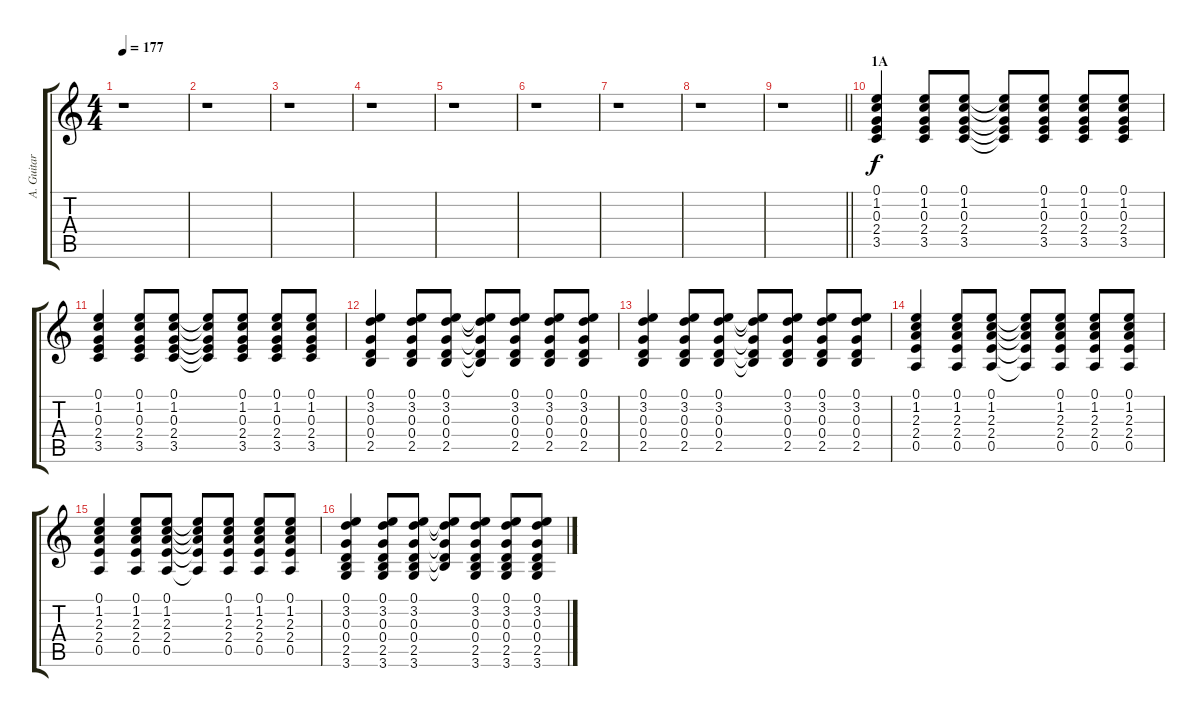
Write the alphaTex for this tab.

\track ("A. Guitar " "A. Guitar ") {instrument acousticguitarsteel}
\staff {score tabs}
\tuning (E4 B3 G3 D3 A2 E2) {hide}
\ts (4 4)
\tempo 177
\clef g2
\ks c
r.1{dy f} |
r.1 |
r.1 |
r.1 |
r.1 |
r.1 |
r.1 |
r.1 |
\barLineRight lightlight
r.1 |
\section ("" "1A")
(0.1 1.2 0.3 2.4 3.5).4 (0.1 1.2 0.3 2.4 3.5).8 (0.1 1.2 0.3 2.4 3.5).8 (0.1{t} 1.2{t} 0.3{t} 2.4{t} 3.5{t}).8 (0.1 1.2 0.3 2.4 3.5).8 (0.1 1.2 0.3 2.4 3.5).8 (0.1 1.2 0.3 2.4 3.5).8 |
(0.1 1.2 0.3 2.4 3.5).4 (0.1 1.2 0.3 2.4 3.5).8 (0.1 1.2 0.3 2.4 3.5).8 (0.1{t} 1.2{t} 0.3{t} 2.4{t} 3.5{t}).8 (0.1 1.2 0.3 2.4 3.5).8 (0.1 1.2 0.3 2.4 3.5).8 (0.1 1.2 0.3 2.4 3.5).8 |
(0.1 3.2 0.3 0.4 2.5).4 (0.1 3.2 0.3 0.4 2.5).8 (0.1 3.2 0.3 0.4 2.5).8 (0.1{t} 3.2{t} 0.3{t} 0.4{t} 2.5{t}).8 (0.1 3.2 0.3 0.4 2.5).8 (0.1 3.2 0.3 0.4 2.5).8 (0.1 3.2 0.3 0.4 2.5).8 |
(0.1 3.2 0.3 0.4 2.5).4 (0.1 3.2 0.3 0.4 2.5).8 (0.1 3.2 0.3 0.4 2.5).8 (0.1{t} 3.2{t} 0.3{t} 0.4{t} 2.5{t}).8 (0.1 3.2 0.3 0.4 2.5).8 (0.1 3.2 0.3 0.4 2.5).8 (0.1 3.2 0.3 0.4 2.5).8 |
(0.1 1.2 2.3 2.4 0.5).4 (0.1 1.2 2.3 2.4 0.5).8 (0.1 1.2 2.3 2.4 0.5).8 (0.1{t} 1.2{t} 2.3{t} 2.4{t} 0.5{t}).8 (0.1 1.2 2.3 2.4 0.5).8 (0.1 1.2 2.3 2.4 0.5).8 (0.1 1.2 2.3 2.4 0.5).8 |
(0.1 1.2 2.3 2.4 0.5).4 (0.1 1.2 2.3 2.4 0.5).8 (0.1 1.2 2.3 2.4 0.5).8 (0.1{t} 1.2{t} 2.3{t} 2.4{t} 0.5{t}).8 (0.1 1.2 2.3 2.4 0.5).8 (0.1 1.2 2.3 2.4 0.5).8 (0.1 1.2 2.3 2.4 0.5).8 |
(0.1 3.2 0.3 0.4 2.5 3.6).4 (0.1 3.2 0.3 0.4 2.5 3.6).8 (0.1 3.2 0.3 0.4 2.5 3.6).8 (0.1{t} 3.2{t} 0.3{t} 0.4{t} 2.5{t}).8 (0.1 3.2 0.3 0.4 2.5 3.6).8 (0.1 3.2 0.3 0.4 2.5 3.6).8 (0.1 3.2 0.3 0.4 2.5 3.6).8
